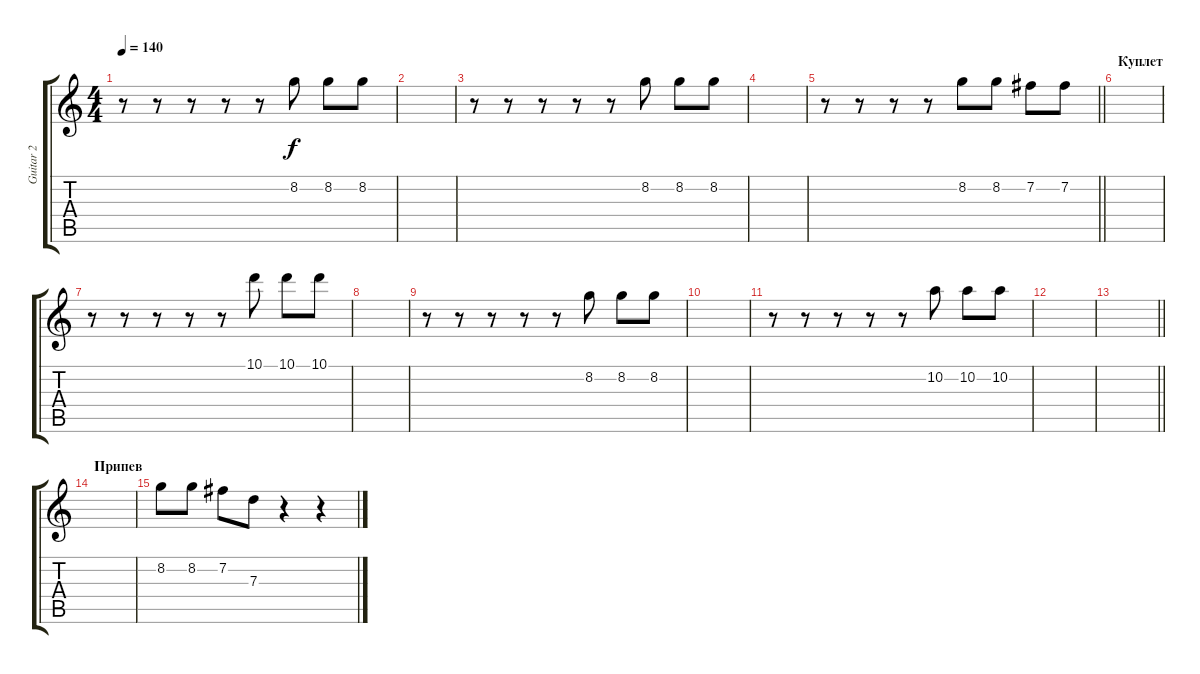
\track ("Guitar 2" "Guitar 2") {instrument electricguitarjazz}
\staff {score tabs}
\tuning (E4 B3 G3 D3 A2 E2) {hide}
\ts (4 4)
\tempo 140
\clef g2
\ks c
r.8{dy f} r.8 r.8 r.8 r.8 8.2.8 8.2.8 8.2.8 |
|
r.8 r.8 r.8 r.8 r.8 8.2.8 8.2.8 8.2.8 |
|
\barLineRight lightlight
r.8 r.8 r.8 r.8 8.2.8 8.2.8 7.2.8 7.2.8 |
\section ("" "Куплет")
|
r.8 r.8 r.8 r.8 r.8 10.1.8 10.1.8 10.1.8 |
|
r.8 r.8 r.8 r.8 r.8 8.2.8 8.2.8 8.2.8 |
|
r.8 r.8 r.8 r.8 r.8 10.2.8 10.2.8 10.2.8 |
|
\barLineRight lightlight
|
\section ("" "Припев")
|
8.2.8 8.2.8 7.2.8 7.3.8 r.4 r.4
